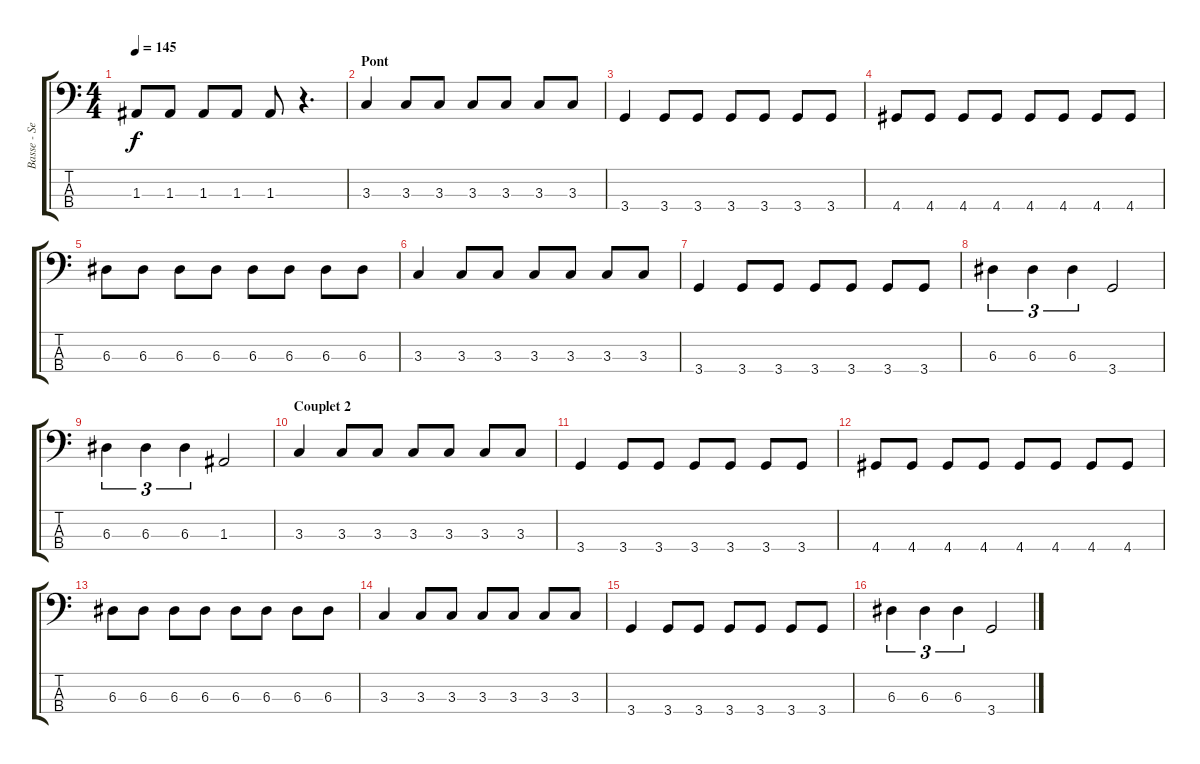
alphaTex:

\track ("Basse - Seb" "Basse - Se") {instrument electricbassfinger}
\staff {score tabs}
\tuning (G2 D2 A1 E1) {hide}
\ts (4 4)
\tempo 145
\clef f4
\ks c
1.3.8{dy f} 1.3.8 1.3.8 1.3.8 1.3.8 r.4{d} |
\section ("" "Pont")
3.3.4 3.3.8 3.3.8 3.3.8 3.3.8 3.3.8 3.3.8 |
3.4.4 3.4.8 3.4.8 3.4.8 3.4.8 3.4.8 3.4.8 |
4.4.8 4.4.8 4.4.8 4.4.8 4.4.8 4.4.8 4.4.8 4.4.8 |
6.3.8 6.3.8 6.3.8 6.3.8 6.3.8 6.3.8 6.3.8 6.3.8 |
3.3.4 3.3.8 3.3.8 3.3.8 3.3.8 3.3.8 3.3.8 |
3.4.4 3.4.8 3.4.8 3.4.8 3.4.8 3.4.8 3.4.8 |
6.3.4{tu (3 2)} 6.3.4{tu (3 2)} 6.3.4{tu (3 2)} 3.4.2 |
6.3.4{tu (3 2)} 6.3.4{tu (3 2)} 6.3.4{tu (3 2)} 1.3.2 |
\section ("" "Couplet 2")
3.3.4 3.3.8 3.3.8 3.3.8 3.3.8 3.3.8 3.3.8 |
3.4.4 3.4.8 3.4.8 3.4.8 3.4.8 3.4.8 3.4.8 |
4.4.8 4.4.8 4.4.8 4.4.8 4.4.8 4.4.8 4.4.8 4.4.8 |
6.3.8 6.3.8 6.3.8 6.3.8 6.3.8 6.3.8 6.3.8 6.3.8 |
3.3.4 3.3.8 3.3.8 3.3.8 3.3.8 3.3.8 3.3.8 |
3.4.4 3.4.8 3.4.8 3.4.8 3.4.8 3.4.8 3.4.8 |
6.3.4{tu (3 2)} 6.3.4{tu (3 2)} 6.3.4{tu (3 2)} 3.4.2
